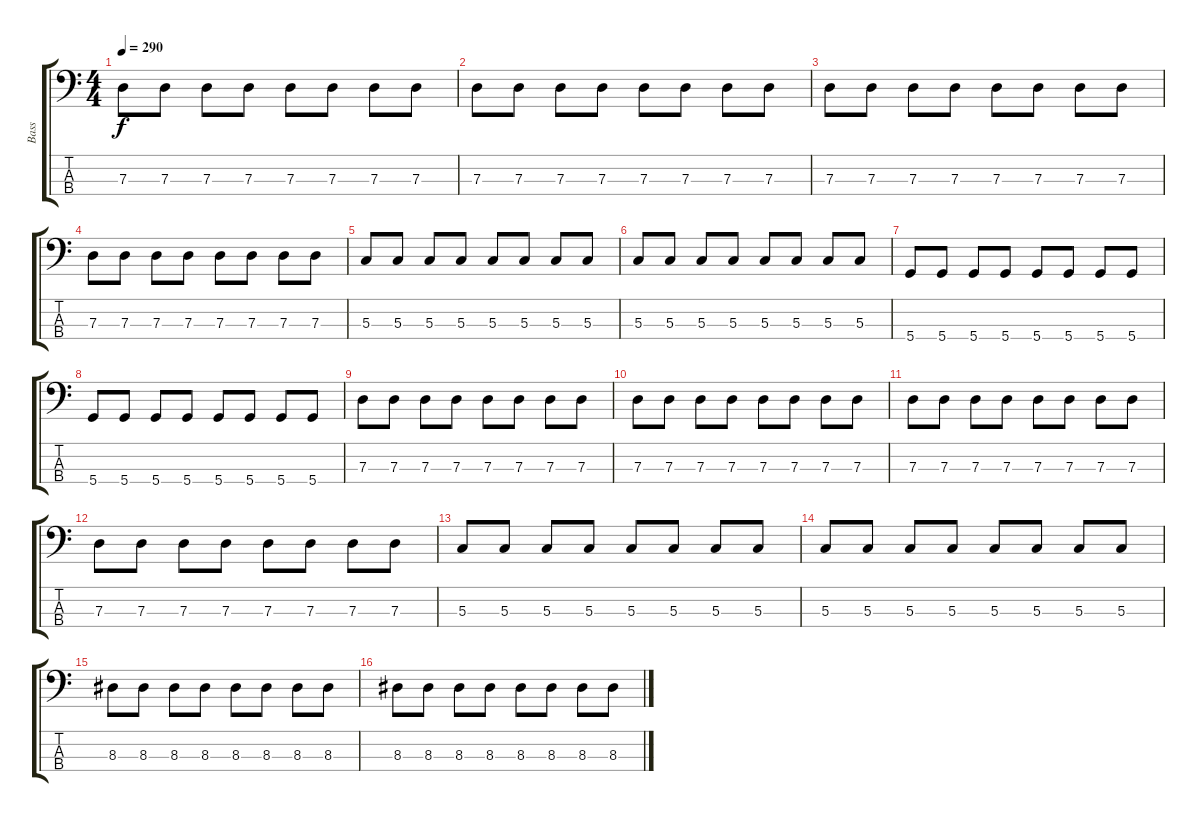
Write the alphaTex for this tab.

\track ("Bass" "Bass") {instrument electricbasspick}
\staff {score tabs}
\tuning (F2 C2 G1 D1) {hide}
\ts (4 4)
\tempo 290
\clef f4
\ks c
7.3.8{dy f} 7.3.8 7.3.8 7.3.8 7.3.8 7.3.8 7.3.8 7.3.8 |
7.3.8 7.3.8 7.3.8 7.3.8 7.3.8 7.3.8 7.3.8 7.3.8 |
7.3.8 7.3.8 7.3.8 7.3.8 7.3.8 7.3.8 7.3.8 7.3.8 |
7.3.8 7.3.8 7.3.8 7.3.8 7.3.8 7.3.8 7.3.8 7.3.8 |
5.3.8 5.3.8 5.3.8 5.3.8 5.3.8 5.3.8 5.3.8 5.3.8 |
5.3.8 5.3.8 5.3.8 5.3.8 5.3.8 5.3.8 5.3.8 5.3.8 |
5.4.8 5.4.8 5.4.8 5.4.8 5.4.8 5.4.8 5.4.8 5.4.8 |
5.4.8 5.4.8 5.4.8 5.4.8 5.4.8 5.4.8 5.4.8 5.4.8 |
7.3.8 7.3.8 7.3.8 7.3.8 7.3.8 7.3.8 7.3.8 7.3.8 |
7.3.8 7.3.8 7.3.8 7.3.8 7.3.8 7.3.8 7.3.8 7.3.8 |
7.3.8 7.3.8 7.3.8 7.3.8 7.3.8 7.3.8 7.3.8 7.3.8 |
7.3.8 7.3.8 7.3.8 7.3.8 7.3.8 7.3.8 7.3.8 7.3.8 |
5.3.8 5.3.8 5.3.8 5.3.8 5.3.8 5.3.8 5.3.8 5.3.8 |
5.3.8 5.3.8 5.3.8 5.3.8 5.3.8 5.3.8 5.3.8 5.3.8 |
8.3.8 8.3.8 8.3.8 8.3.8 8.3.8 8.3.8 8.3.8 8.3.8 |
8.3.8 8.3.8 8.3.8 8.3.8 8.3.8 8.3.8 8.3.8 8.3.8
